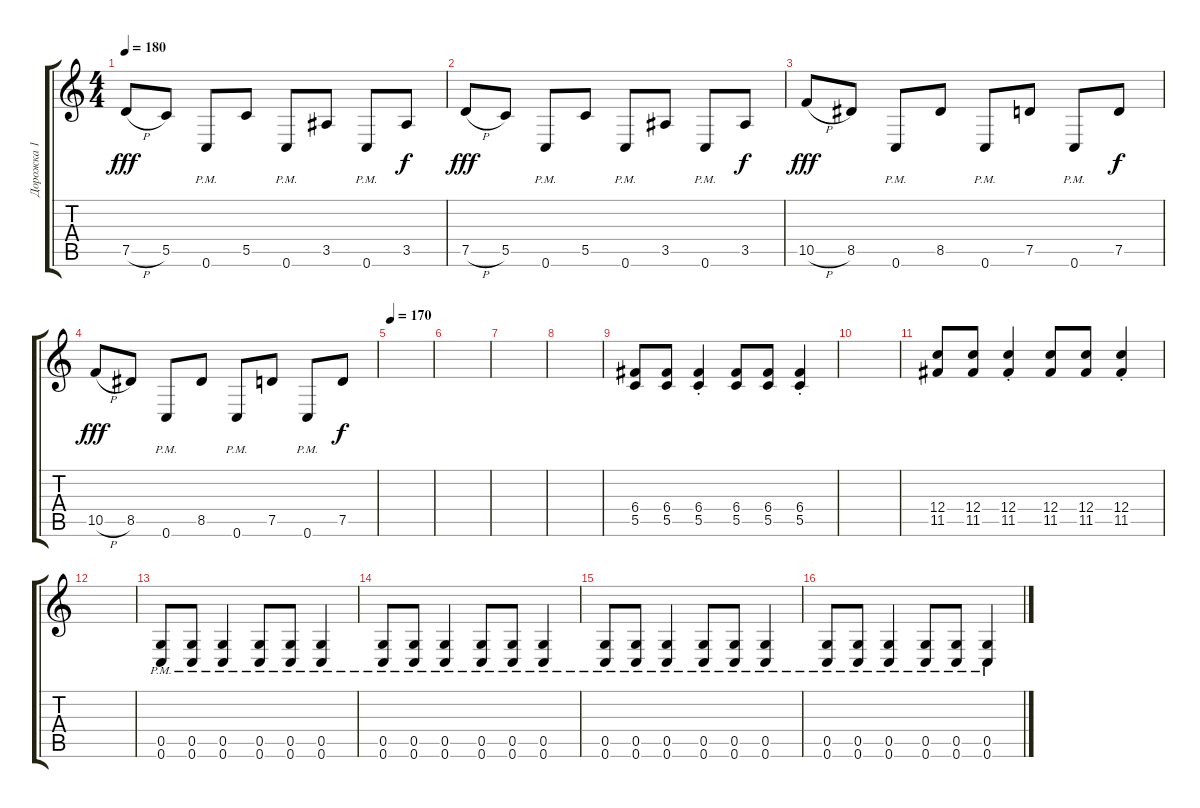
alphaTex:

\track ("Дорожка 1" "Дорожка 1") {instrument distortionguitar}
\staff {score tabs}
\tuning (D4 A3 F3 C3 G2 C2) {hide}
\ts (4 4)
\tempo 180
\clef g2
\ks c
7.5{h}.8{dy fff} 5.5.8 0.6{pm}.8 5.5.8 0.6{pm}.8 3.5.8 0.6{pm}.8 3.5.8{dy f} |
7.5{h}.8{dy fff} 5.5.8 0.6{pm}.8 5.5.8 0.6{pm}.8 3.5.8 0.6{pm}.8 3.5.8{dy f} |
10.5{h}.8{dy fff} 8.5.8 0.6{pm}.8 8.5.8 0.6{pm}.8 7.5.8 0.6{pm}.8 7.5.8{dy f} |
10.5{h}.8{dy fff} 8.5.8 0.6{pm}.8 8.5.8 0.6{pm}.8 7.5.8 0.6{pm}.8 7.5.8{dy f} |
\tempo 170
|
|
|
|
(6.4 5.5).8 (6.4 5.5).8 (6.4{st} 5.5{st}).4 (6.4 5.5).8 (6.4 5.5).8 (6.4{st} 5.5{st}).4 |
|
(12.4 11.5).8 (12.4 11.5).8 (12.4{st} 11.5{st}).4 (12.4 11.5).8 (12.4 11.5).8 (12.4{st} 11.5{st}).4 |
|
(0.5{pm} 0.6{pm}).8 (0.5{pm} 0.6{pm}).8 (0.5{pm} 0.6{pm}).4 (0.5{pm} 0.6{pm}).8 (0.5{pm} 0.6{pm}).8 (0.5{pm} 0.6{pm}).4 |
(0.5{pm} 0.6{pm}).8 (0.5{pm} 0.6{pm}).8 (0.5{pm} 0.6{pm}).4 (0.5{pm} 0.6{pm}).8 (0.5{pm} 0.6{pm}).8 (0.5{pm} 0.6{pm}).4 |
(0.5{pm} 0.6{pm}).8 (0.5{pm} 0.6{pm}).8 (0.5{pm} 0.6{pm}).4 (0.5{pm} 0.6{pm}).8 (0.5{pm} 0.6{pm}).8 (0.5{pm} 0.6{pm}).4 |
(0.5{pm} 0.6{pm}).8 (0.5{pm} 0.6{pm}).8 (0.5{pm} 0.6{pm}).4 (0.5{pm} 0.6{pm}).8 (0.5{pm} 0.6{pm}).8 (0.5{pm} 0.6{pm}).4
